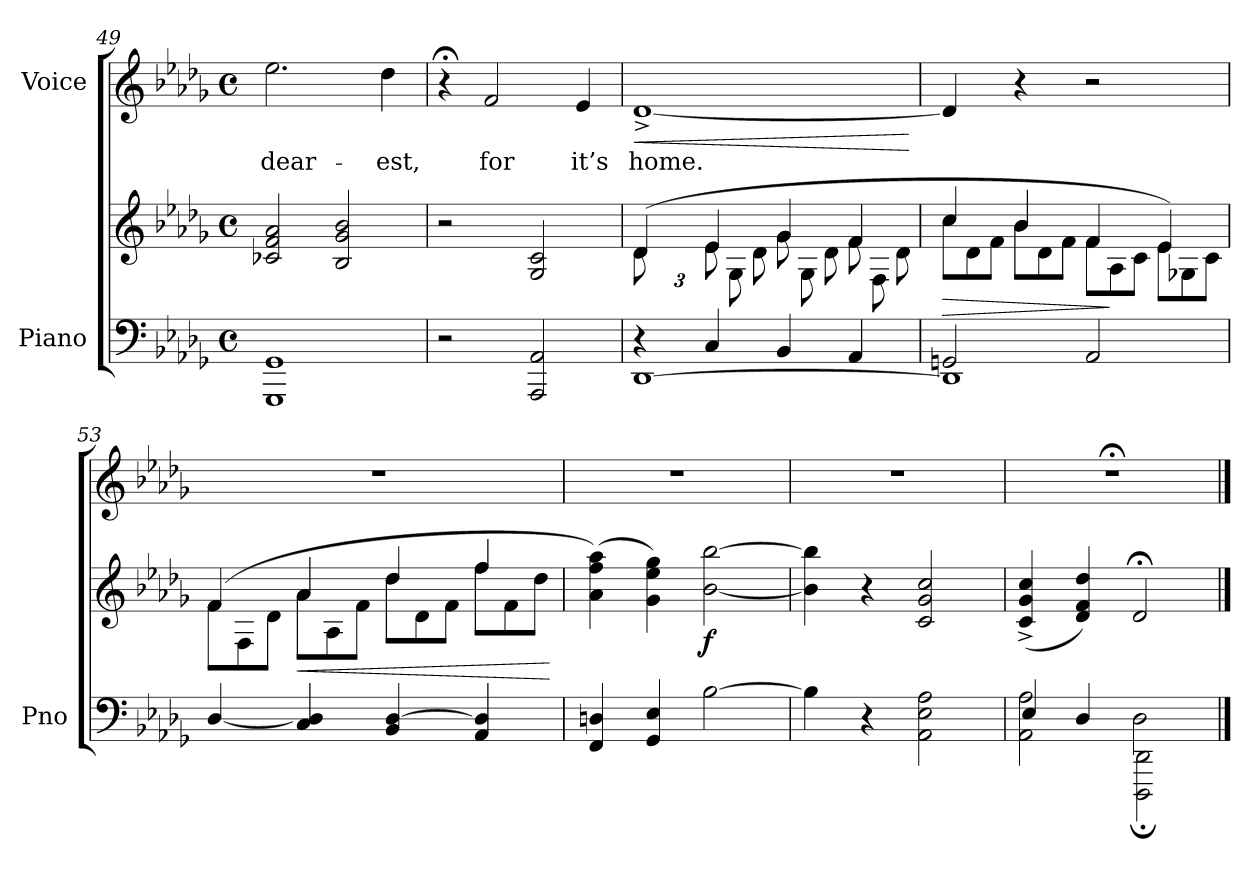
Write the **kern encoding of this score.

**kern	**kern	**dynam	**kern	**text	**dynam
*part2	*part2	*part2	*part1	*part1	*part1
*staff3	*staff2	*staff2/3	*staff1	*staff1	*staff1
*I"Piano	*	*	*I"Voice	*	*
*I'Pno	*	*	*	*	*
*clefF4	*clefG2	*	*clefG2	*	*
*k[b-e-a-d-g-]	*k[b-e-a-d-g-]	*	*k[b-e-a-d-g-]	*	*
*M4/4	*M4/4	*	*M4/4	*	*
*met(c)	*met(c)	*	*met(c)	*	*
=49	=49	=49	=49	=49	=49
!	!	!	!	!LO:LY:b	!
1GGG- 1GG-	2c-X/ 2f/ 2a-/	.	2.ee-\	dear-	.
.	2B-/ 2g-/ 2b-/	.	.	.	.
!	!	!	!	!LO:LY:b	!
.	.	.	4dd-\	-est,	.
=50	=50	=50	=50	=50	=50
2r	2r	.	4r;<	.	.
!	!	!	!	!LO:LY:b	!
.	.	.	2f/	for	.
2AAA-/ 2AA-/	2G-/ 2c/	.	.	.	.
!	!	!	!	!LO:LY:b	!
.	.	.	4e-/	it’s	.
=51	=51	=51	=51	=51	=51
*^	*^	*	*	*	*
*	*^	*	*	*	*	*	*
*	*	*	*	*Xtuplet	*	*	*	*
!	!	!	!	!	!	!	!LO:LY:b	!LO:HP:b
12ryy	4r	[1DD-	(4d-/	12d-\L	.	[1d-^>	home.	<
12F/	.	.	.	6ryy	.	.	.	.
12A-/J	.	.	.	.	.	.	.	.
2.ryy	4C/	.	4e-/	12e-\L	.	.	.	.
.	.	.	.	12G-\	.	.	.	.
.	.	.	.	12d-\J	.	.	.	.
.	4BB-/	.	4g-/	12g-\L	.	.	.	.
.	.	.	.	12G-\	.	.	.	.
.	.	.	.	12d-\J	.	.	.	.
.	4AA-/	.	4f/	12f\L	.	.	.	.
.	.	.	.	12F\	.	.	.	.
.	.	.	.	12d-\J	.	.	.	.
*v	*v	*v	*	*	*	*	*	*
*	*v	*v	*	*	*	*
.	.	.	.	.	[
!!LO:PB:g=z
=52	=52	=52	=52	=52	=52
*^	*	*	*	*	*
!	!	!	!LO:HP:b	!	!	!
*	*	*^	*	*	*	*
2GGn/	1DD-]	4cc/	12cc\L	>	4d-/]	.	.
.	.	.	12d-\	.	.	.	.
.	.	.	12f\J	.	.	.	.
.	.	4b-/	12b-\L	.	4r	.	.
.	.	.	12d-\	.	.	.	.
.	.	.	12f\J	.	.	.	.
2AA-/	.	4f/	12f\L	.	2r	.	.
.	.	.	12A-\	]	.	.	.
.	.	.	12c\J	.	.	.	.
.	.	4e-/)	12e-\L	.	.	.	.
.	.	.	12G-X\	.	.	.	.
.	.	.	12c\J	.	.	.	.
*v	*v	*	*	*	*	*	*
=53	=53	=53	=53	=53	=53	=53
[>4D-/	(4f/	12f\L	.	1r	.	.
.	.	12F\	.	.	.	.
.	.	12d-\J	.	.	.	.
!	!	!	!LO:HP:b	!	!	!
4C/ 4D-/]	4a-/	12a-\L	<	.	.	.
.	.	12A-\	.	.	.	.
.	.	12f\J	.	.	.	.
4BB-/ [4D-/	4dd-/	12dd-\L	.	.	.	.
.	.	12d-\	.	.	.	.
.	.	12f\J	.	.	.	.
4AA-/ 4D-/]	4ff/	12ff\L	.	.	.	.
.	.	12f\	.	.	.	.
.	.	12dd-\J	.	.	.	.
*	*v	*v	*	*	*	*
.	.	[	.	.	.
=54	=54	=54	=54	=54	=54
4FF/ 4Dn/	(4a-\ 4ff\ 4aa-\)	.	1r	.	.
4GG-/ 4E-/	4g-\ 4ee-\ 4gg-\)	.	.	.	.
!	!	!LO:DY:b	!	!	!
[2B-\	[2b-\ [2bb-\	f	.	.	.
!!LO:LB:g=z
=55	=55	=55	=55	=55	=55
4B-\]	4b-\] 4bb-\]	.	1r	.	.
4r	4r	.	.	.	.
2AA-\ 2E-\ 2A-\	2c/ 2g-/ 2cc/	.	.	.	.
=56	=56	=56	=56	=56	=56
*^	*	*	*	*	*
*	*^	*	*	*	*	*
2ryy	2AA-\ 2A-\	4E-/	(>4c/^ 4g-/^ 4cc/^	.	1r;<	.	.
.	.	4D-/	4d-/ 4f/ 4dd-/)	.	.	.	.
2D-\	2DDD-\; 2DD-\;	2ryy	2d-;</	.	.	.	.
*v	*v	*v	*	*	*	*	*
==	==	==	==	==	==
*-	*-	*-	*-	*-	*-
